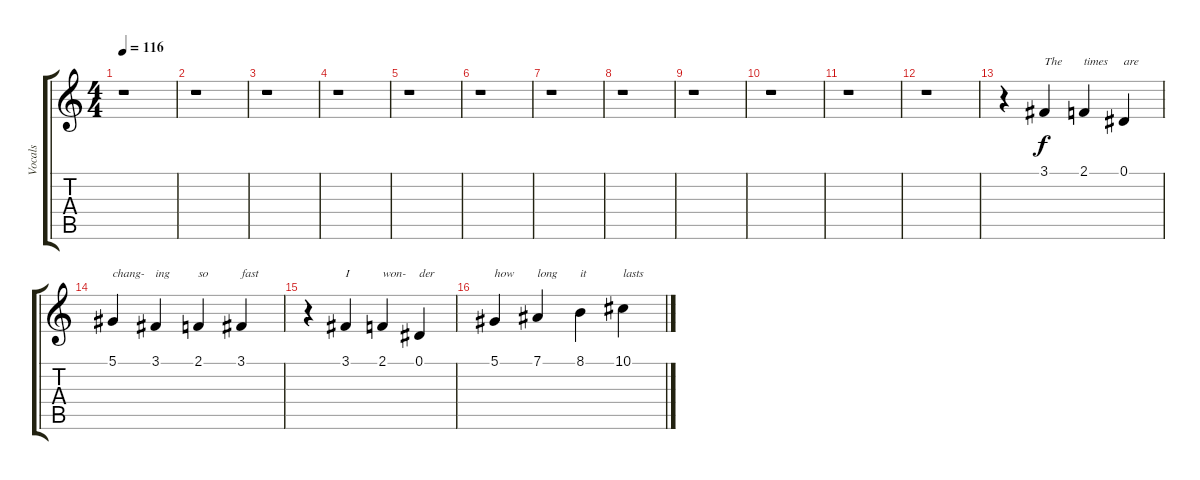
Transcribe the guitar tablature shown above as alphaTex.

\track ("Vocals" "Vocals") {instrument synthvoice}
\staff {score tabs}
\tuning (Eb4 Bb3 Gb3 Db3 Ab2 Eb2) {hide}
\ts (4 4)
\tempo 116
\clef g2
\ks c
r.1{dy f} |
r.1 |
r.1 |
r.1 |
r.1 |
r.1 |
r.1 |
r.1 |
r.1 |
r.1 |
r.1 |
r.1 |
r.4 3.1.4{txt "The"} 2.1.4{txt "times"} 0.1.4{txt "are"} |
5.1.4{txt "chang-"} 3.1.4{txt "ing"} 2.1.4{txt "so"} 3.1.4{txt "fast"} |
r.4 3.1.4{txt "I"} 2.1.4{txt "won-"} 0.1.4{txt "der"} |
5.1.4{txt "how"} 7.1.4{txt "long"} 8.1.4{txt "it"} 10.1.4{txt "lasts"}
